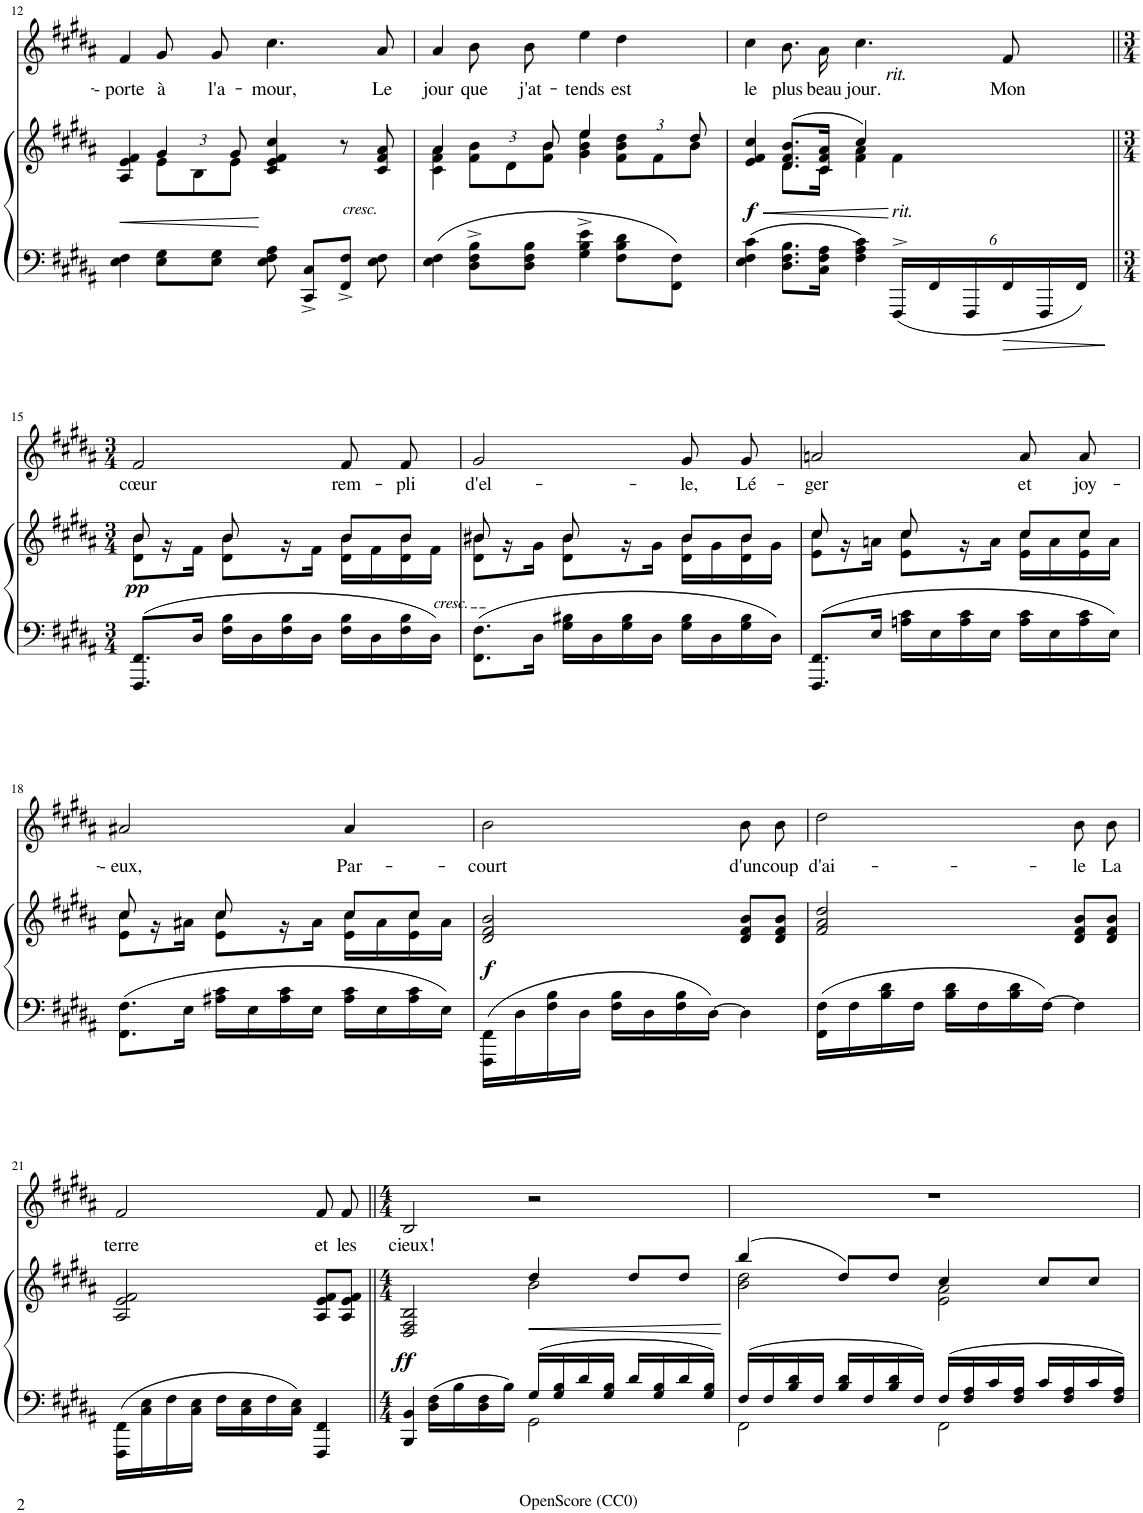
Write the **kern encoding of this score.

**kern	**kern	**dynam	**kern	**text
*part2	*part2	*part2	*part1	*part1
*staff3	*staff2	*staff2/3	*staff1	*staff1
*I"Piano	*	*	*I"Chant Voice	*
*I'Pno	*	*	*	*
!!LO:PB:g=z
*clefF4	*clefG2	*	*clefG2	*
*k[f#c#g#d#a#]	*k[f#c#g#d#a#]	*	*k[f#c#g#d#a#]	*
*M4/4	*M4/4	*	*M4/4	*
=12	=12	=12	=12	=12
!	!	!LO:HP:b	!	!LO:LY:b
*	*^	*	*	*
4E\ 4F#\	4A#/ 4e/ 4f#/	4ryy	<	4f#/	-- porte
*	*Xbrackettup	*	*	*	*
!	!	!	!	!	!LO:LY:b
8E\ 8G#\L	6g#/	12e\L	.	8g#/L	à
.	.	12B\	.	.	.
!	!	!	!	!	!LO:LY:b
8E\ 8G#\J	.	.	.	8g#/J	l'a-
.	12g#/	12e\J	.	.	.
!	!	!	!	!	!LO:LY:b
8E\ 8F#\ 8A#\	4c#/ 4e/ 4f#/ 4cc#/	4ryy	[	4.cc#\	-mour,
8CC#/^ 8C#/^L	.	.	.	.	.
!	!LO:TX:b:i:t=cresc.	!	!	!	!
8FF#/^ 8F#/^J	8r	4ryy	.	.	.
!	!	!	!	!	!LO:LY:b
8E\ 8F#\	8c#/ 8f#/ 8a#/	.	.	8a#/	Le
=13	=13	=13	=13	=13	=13
!	!	!	!	!	!LO:LY:b
4E\ 4F#\	4a#/	4c#\ 4f#\ 4a#\	.	4a#/	jour
!	!	!	!	!	!LO:LY:b
8D#\^ 8F#\^ 8B\^L	6ryy	12f#\ 12b\L	.	8b\L	que
.	.	12d#\	.	.	.
!	!	!	!	!	!LO:LY:b
8D#\ 8F#\ 8B\J	.	.	.	8b\J	j'at-
.	12b/	12f#\ 12b\J	.	.	.
!	!	!	!	!	!LO:LY:b
4G#\^ 4B\^ 4e\^	4ee/	4g#\ 4b\ 4ee\	.	4ee\	-tends
!	!	!	!	!	!LO:LY:b
8F#\ 8B\ 8d#\L	12ryy	12f#\ 12b\ 12dd#\L	.	4dd#\	est
.	12ryy	12f#\	.	.	.
8FF#\ 8F#\J	.	.	.	.	.
.	12dd#/	12b\J	.	.	.
=14	=14	=14	=14	=14	=14
!	!	!	!LO:HP:b	!	!LO:LY:b
!	!	!	!LO:DY:n=1:b	!	!
4E\ 4F#\ 4c#\	4e/ 4f#/ 4cc#/	4ryy	< f	4cc#\	le
!	!	!	!	!	!LO:LY:b
8.D#\ 8.F#\ 8.B\L	(8.d#/ 8.f#/ 8.b/L	8.d#\L	.	8.b\L	plus
!	!	!	!	!	!LO:LY:b
16C#\ 16F#\ 16A#\Jk	16c#/ 16f#/ 16a#/Jk	16c#\Jk	.	16a#\Jk	beau
!	!	!	!	!LO:TX:b:i:t=rit.	!
!	!	!	!	!	!LO:LY:b
4F#\ 4A#\ 4c#\	4cc#/)	4f#\ 4a#\	.	4.cc#\	jour.
*Xbrackettup	*	*	*	*	*
!	!LO:TX:b:i:t=rit.	!	!	!	!
24FFF#^>/LL	4ryy	4f#\	[	.	.
24FF#/	.	.	.	.	.
24FFF#/	.	.	.	.	.
!	!	!	!	!	!LO:LY:b
24FF#/	.	.	.	8f#/	Mon
24FFF#/	.	.	.	.	.
24FF#/JJ	.	.	.	.	.
!!LO:LB:g=z
=15||	=15||	=15||	=15||	=15||	=15||
*M3/4	*M3/4	*	*	*M3/4	*
!	!	!	!LO:DY:b	!	!LO:LY:b
8.FFF#/ 8.FF#/L	8b/	8d#\ 8b\L	pp	2f#/	cœur
.	8ryy	16r	.	.	.
16D#/Jk	.	16f#\JJ	.	.	.
16F#\ 16B\LL	8b/	8d#\ 8b\L	.	.	.
16D#\	.	.	.	.	.
16F#\ 16B\	8ryy	16r	.	.	.
16D#\JJ	.	16f#\JJ	.	.	.
!	!	!	!	!	!LO:LY:b
16F#\ 16B\LL	8b/L	16d#\ 16b\LL	.	8f#/L	rem-
16D#\	.	16f#\	.	.	.
!	!LO:TX:b:i:t=cresc.	!	!	!	!
!	!	!	!	!	!LO:LY:b
16F#\ 16B\	8b/J	16d#\ 16b\	.	8f#/J	-pli
16D#\JJ	.	16f#\JJ	.	.	.
=16	=16	=16	=16	=16	=16
!	!	!	!	!	!LO:LY:b
8.FF#\ 8.F#\L	8b#X/	8d#\ 8b#\L	.	2g#/	d'el-
.	8ryy	16r	.	.	.
16D#\Jk	.	16g#\JJ	.	.	.
16G#\ 16B#X\LL	8b#/	8d#\ 8b#\L	.	.	.
16D#\	.	.	.	.	.
16G#\ 16B#\	8ryy	16r	.	.	.
16D#\JJ	.	16g#\JJ	.	.	.
!	!	!	!	!	!LO:LY:b
16G#\ 16B#\LL	8b#/L	16d#\ 16b#\LL	.	8g#/L	-le,
16D#\	.	16g#\	.	.	.
!	!	!	!	!	!LO:LY:b
16G#\ 16B#\	8b#/J	16d#\ 16b#\	.	8g#/J	Lé-
16D#\JJ	.	16g#\JJ	.	.	.
=17	=17	=17	=17	=17	=17
!	!	!	!	!	!LO:LY:b
8.FFF#/ 8.FF#/L	8cc#/	8e\ 8cc#\L	.	2an/	-ger
.	8ryy	16r	.	.	.
16E/Jk	.	16an\JJ	.	.	.
16An\ 16c#\LL	8cc#/	8e\ 8cc#\L	.	.	.
16E\	.	.	.	.	.
16A\ 16c#\	8ryy	16r	.	.	.
16E\JJ	.	16a\JJ	.	.	.
!	!	!	!	!	!LO:LY:b
16A\ 16c#\LL	8cc#/L	16e\ 16cc#\LL	.	8a/L	et
16E\	.	16a\	.	.	.
!	!	!	!	!	!LO:LY:b
16A\ 16c#\	8cc#/J	16e\ 16cc#\	.	8a/J	joy-
16E\JJ	.	16a\JJ	.	.	.
!!LO:LB:g=z
=18	=18	=18	=18	=18	=18
!	!	!	!	!	!LO:LY:b
8.FF#\ 8.F#\L	8cc#/	8e\ 8cc#\L	.	2a#X/	-- eux,
.	8ryy	16r	.	.	.
16E\Jk	.	16a#X\JJ	.	.	.
16A#X\ 16c#\LL	8cc#/	8e\ 8cc#\L	.	.	.
16E\	.	.	.	.	.
16A#\ 16c#\	8ryy	16r	.	.	.
16E\JJ	.	16a#\JJ	.	.	.
!	!	!	!	!	!LO:LY:b
16A#\ 16c#\LL	8cc#/L	16e\ 16cc#\LL	.	4a#/	Par-
16E\	.	16a#\	.	.	.
16A#\ 16c#\	8cc#/J	16e\ 16cc#\	.	.	.
16E\JJ	.	16a#\JJ	.	.	.
=19	=19	=19	=19	=19	=19
!	!	!	!LO:DY:b	!	!LO:LY:b
*	*v	*v	*	*	*
16FFF#\ 16FF#\LL	2d#/ 2f#/ 2b/	f	2b\	-court
16D#\	.	.	.	.
16F#\ 16B\	.	.	.	.
16D#\JJ	.	.	.	.
16F#\ 16B\LL	.	.	.	.
16D#\	.	.	.	.
16F#\ 16B\	.	.	.	.
[16D#\JJ	.	.	.	.
!	!	!	!	!LO:LY:b
4D#\]	8d#/ 8f#/ 8b/L	.	8b\L	d'un
!	!	!	!	!LO:LY:b
.	8d#/ 8f#/ 8b/J	.	8b\J	coup
=20	=20	=20	=20	=20
!	!	!	!	!LO:LY:b
16FF#\ 16F#\LL	2f#/ 2a#/ 2dd#/	.	2dd#\	d'ai-
16F#\	.	.	.	.
16B\ 16d#\	.	.	.	.
16F#\JJ	.	.	.	.
16B\ 16d#\LL	.	.	.	.
16F#\	.	.	.	.
16B\ 16d#\	.	.	.	.
[16F#\JJ	.	.	.	.
!	!	!	!	!LO:LY:b
4F#\]	8d#/ 8f#/ 8b/L	.	8b\L	-le
!	!	!	!	!LO:LY:b
.	8d#/ 8f#/ 8b/J	.	8b\J	La
!!LO:LB:g=z
=21	=21	=21	=21	=21
!	!	!	!	!LO:LY:b
16FFF#\ 16FF#\LL	2A#/ 2e/ 2f#/	.	2f#/	terre
16C#\ 16E\	.	.	.	.
16F#\	.	.	.	.
16C#\ 16E\JJ	.	.	.	.
16F#\LL	.	.	.	.
16C#\ 16E\	.	.	.	.
16F#\	.	.	.	.
16C#\ 16E\JJ	.	.	.	.
!	!	!	!	!LO:LY:b
4FFF#/ 4FF#/	8A#/ 8e/ 8f#/L	.	8f#/L	et
!	!	!	!	!LO:LY:b
.	8A#/ 8e/ 8f#/J	.	8f#/J	les
=22||	=22||	=22||	=22||	=22||
*M4/4	*M4/4	*	*M4/4	*
*^	*^	*	*	*
!	!	!	!	!LO:DY:b	!	!LO:LY:b
4BBB/ 4BB/	4ryy	2D#/ 2F#/ 2B/	2ryy	ff	2B/	cieux!
4ryy	16D#\ 16F#\LL	.	.	.	.	.
.	16B\	.	.	.	.	.
.	16D#\ 16F#\	.	.	.	.	.
.	16B\JJ	.	.	.	.	.
!	!	!	!	!LO:HP:b	!	!
16G#/LL	2GG#\	4dd#/	2b\	<	2r	.
16G#/ 16B/	.	.	.	.	.	.
16d#/	.	.	.	.	.	.
16G#/ 16B/JJ	.	.	.	.	.	.
16d#/LL	.	8dd#/L	.	.	.	.
16G#/ 16B/	.	.	.	.	.	.
16d#/	.	8dd#/J	.	.	.	.
16G#/ 16B/JJ	.	.	.	.	.	.
*v	*v	*	*	*	*	*
*	*v	*v	*	*	*
.	.	[	.	.
=23	=23	=23	=23	=23
*^	*^	*	*	*
16F#/LL	2FF#\	(4bb/	2b\ 2dd#\	.	1r	.
16F#/	.	.	.	.	.	.
16B/ 16d#/	.	.	.	.	.	.
16F#/JJ	.	.	.	.	.	.
16B/ 16d#/LL	.	8dd#/L)	.	.	.	.
16F#/	.	.	.	.	.	.
16B/ 16d#/	.	8dd#/J	.	.	.	.
16F#/JJ	.	.	.	.	.	.
16F#/LL	2FF#\	4cc#/	2e\ 2a#\	.	.	.
16F#/ 16A#/	.	.	.	.	.	.
16c#/	.	.	.	.	.	.
16F#/ 16A#/JJ	.	.	.	.	.	.
16c#/LL	.	8cc#/L	.	.	.	.
16F#/ 16A#/	.	.	.	.	.	.
16c#/	.	8cc#/J	.	.	.	.
16F#/ 16A#/JJ	.	.	.	.	.	.
*v	*v	*	*	*	*	*
*	*v	*v	*	*	*
=	=	=	=	=
*-	*-	*-	*-	*-
